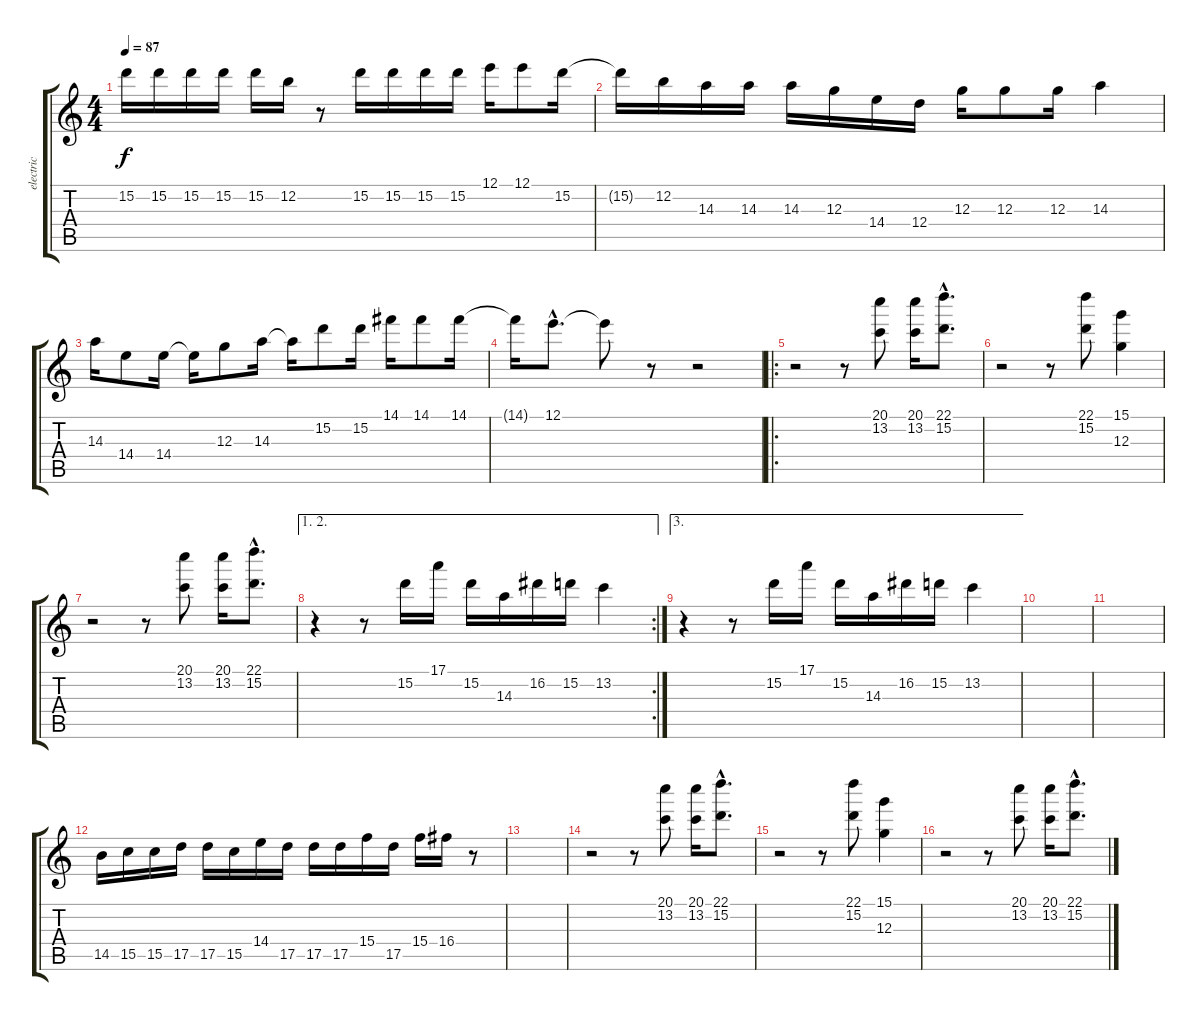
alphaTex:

\track ("electric" "electric") {instrument distortionguitar}
\staff {score tabs}
\tuning (E4 B3 G3 D3 A2 E2) {hide}
\ts (4 4)
\tempo 87
\clef g2
\ks c
15.2.16{dy f} 15.2.16 15.2.16 15.2.16 15.2.16 12.2.16 r.8 15.2.16 15.2.16 15.2.16 15.2.16 12.1.16 12.1.8 15.2.16 |
15.2{t}.16 12.2.16 14.3.16 14.3.16 14.3.16 12.3.16 14.4.16 12.4.16 12.3.16 12.3.8 12.3.16 14.3.4 |
14.3.16 14.4.8 14.4.16 14.4{t}.16 12.3.8 14.3.16 14.3{t}.16 15.2.8 15.2.16 14.1.16 14.1.8 14.1.16 |
14.1{t}.16 12.1{hac}.8{d} 12.1{t}.8 r.8 r.2 |
\ro
r.2 r.8 (20.1 13.2).8 (20.1 13.2).16 (22.1{hac} 15.2{hac}).8{d} |
r.2 r.8 (22.1 15.2).8 (15.1 12.3).4 |
r.2 r.8 (20.1 13.2).8 (20.1 13.2).16 (22.1{hac} 15.2{hac}).8{d} |
\ae (1 2)
\rc 2
r.4 r.8 15.2.16 17.1.16 15.2.16 14.3.16 16.2.16 15.2.16 13.2.4 |
\ae 3
r.4 r.8 15.2.16 17.1.16 15.2.16 14.3.16 16.2.16 15.2.16 13.2.4 |
|
|
14.5.16 15.5.16 15.5.16 17.5.16 17.5.16 15.5.16 14.4.16 17.5.16 17.5.16 17.5.16 15.4.16 17.5.16 15.4.16 16.4.16 r.8 |
|
r.2 r.8 (20.1 13.2).8 (20.1 13.2).16 (22.1{hac} 15.2{hac}).8{d} |
r.2 r.8 (22.1 15.2).8 (15.1 12.3).4 |
r.2 r.8 (20.1 13.2).8 (20.1 13.2).16 (22.1{hac} 15.2{hac}).8{d}
